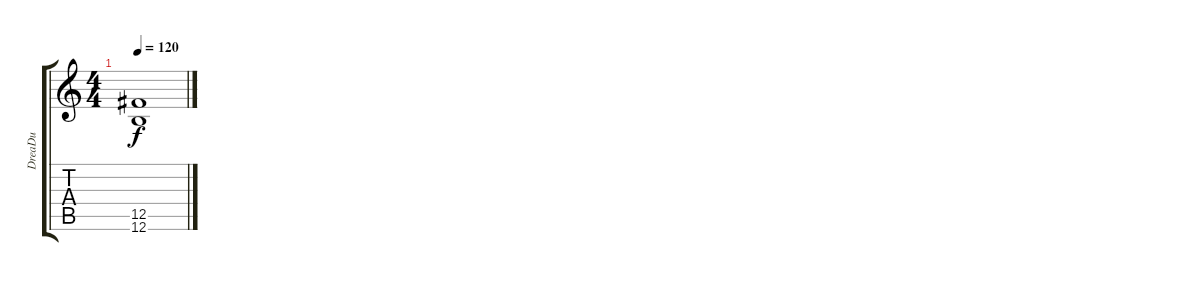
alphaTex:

\track ("DreaDu" "DreaDu") {instrument distortionguitar}
\staff {score tabs}
\tuning (Db4 Ab3 E3 B2 Gb2 B1) {hide}
\ts (4 4)
\tempo 120
\clef g2
\ks c
(12.5{t} 12.6{t}).1{dy f}
